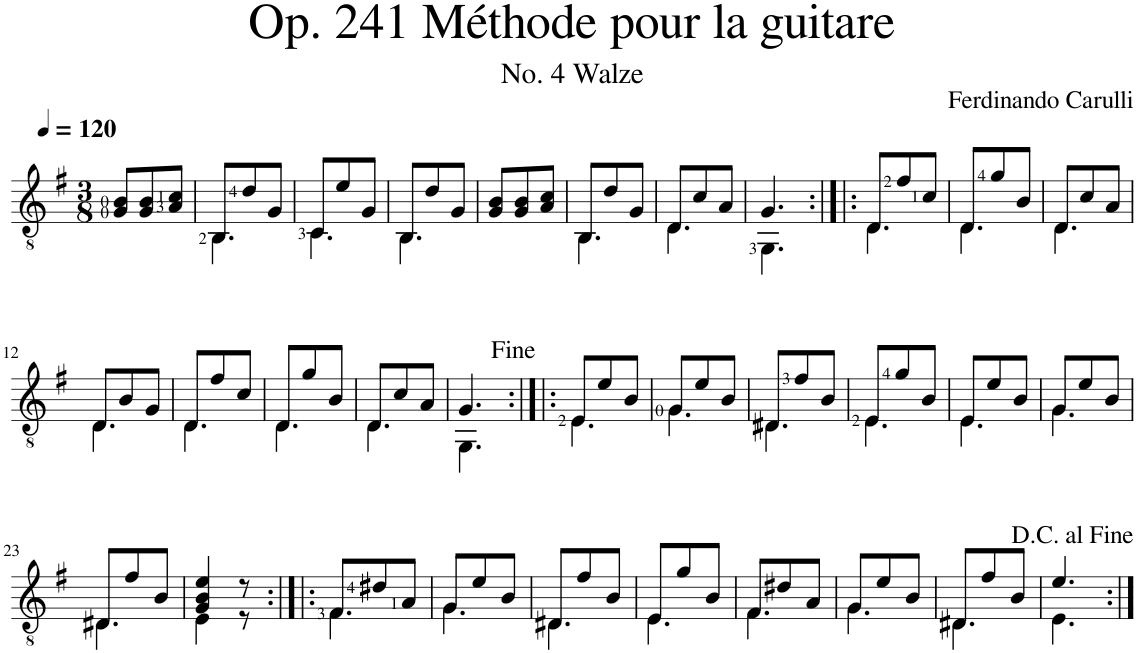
**kern
*part1
*staff1
*I"Classical Guitar
*I'Guit.
*clefGv2
*k[f#]
*M3/8
*MM120
=1
8G/ 8B/L
8G/ 8B/
8A/ 8c/J
=2
*^
8BB/L	4.BB\
8d/	.
8G/J	.
=3	=3
8C/L	4.C\
8e/	.
8G/J	.
=4	=4
8BB/L	4.BB\
8d/	.
8G/J	.
*v	*v
=5
8G/ 8B/L
8G/ 8B/
8A/ 8c/J
=6
*^
8BB/L	4.BB\
8d/	.
8G/J	.
=7	=7
8D/L	4.D\
8c/	.
8A/J	.
=8	=8
4.G/	4.GG\
=9:|!|:	=9:|!|:
8D/L	4.D\
8f#/	.
8c/J	.
=10	=10
8D/L	4.D\
8g/	.
8B/J	.
=11	=11
8D/L	4.D\
8c/	.
8A/J	.
!!LO:LB:g=z	!!
=12	=12
8D/L	4.D\
8B/	.
8G/J	.
=13	=13
8D/L	4.D\
8f#/	.
8c/J	.
=14	=14
8D/L	4.D\
8g/	.
8B/J	.
=15	=15
8D/L	4.D\
8c/	.
8A/J	.
=16	=16
4.G/	4.GG\
=17:|!|:	=17:|!|:
8E/L	4.E\
8e/	.
8B/J	.
=18	=18
8G/L	4.G\
8e/	.
8B/J	.
=19	=19
8D#X/L	4.D#\
8f#/	.
8B/J	.
=20	=20
8E/L	4.E\
8g/	.
8B/J	.
=21	=21
8E/L	4.E\
8e/	.
8B/J	.
=22	=22
8G/L	4.G\
8e/	.
8B/J	.
!!LO:LB:g=z	!!
=23	=23
8D#X/L	4.D#\
8f#/	.
8B/J	.
=24	=24
4G/ 4B/ 4e/	4E\
8r	8r
=25:|!|:	=25:|!|:
8F#/L	4.F#\
8d#X/	.
8A/J	.
=26	=26
8G/L	4.G\
8e/	.
8B/J	.
=27	=27
8D#X/L	4.D#\
8f#/	.
8B/J	.
=28	=28
8E/L	4.E\
8g/	.
8B/J	.
=29	=29
8F#/L	4.F#\
8d#X/	.
8A/J	.
=30	=30
8G/L	4.G\
8e/	.
8B/J	.
=31	=31
8D#X/L	4.D#\
8f#/	.
8B/J	.
=32	=32
4.e/	4.E\
*v	*v
=:|!
*-
